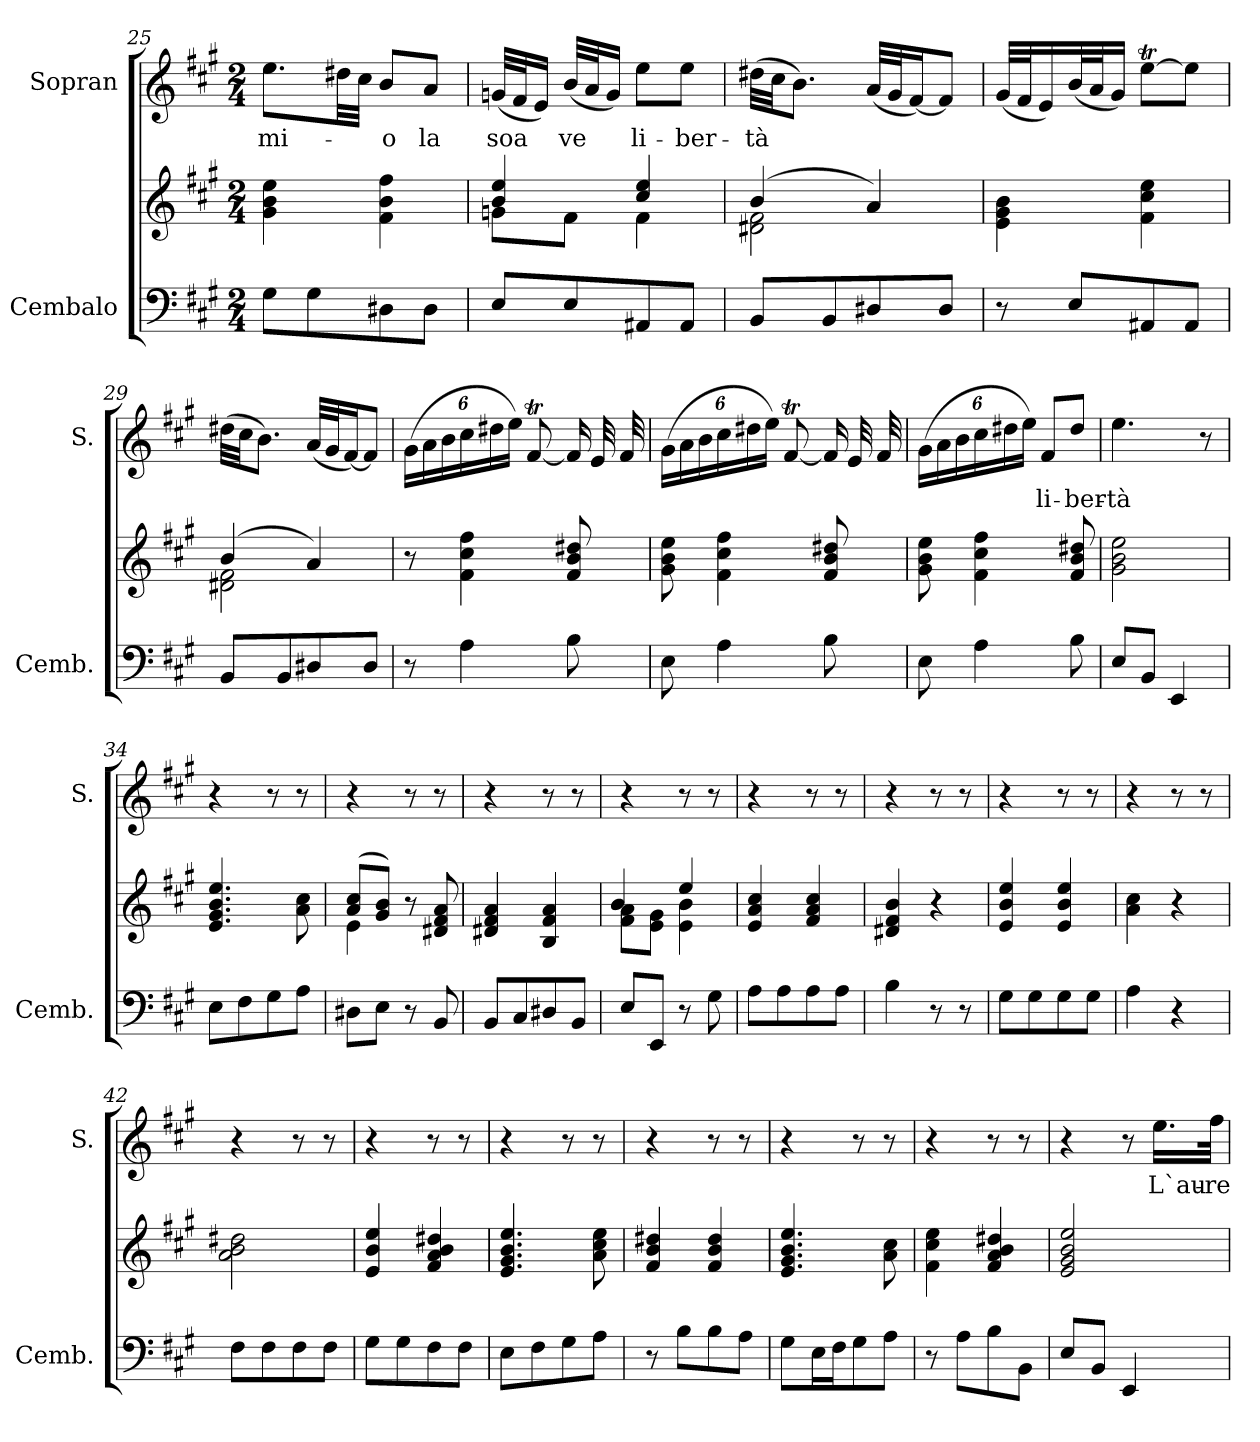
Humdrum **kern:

**kern	**kern	**kern	**text
*part2	*part2	*part1	*part1
*staff3	*staff2	*staff1	*staff1
*I"Cembalo	*	*I"Sopran	*
*I'Cemb.	*	*I'S.	*
!!LO:PB:g=z
*clefF4	*clefG2	*clefG2	*
*k[f#c#g#]	*k[f#c#g#]	*k[f#c#g#]	*
*M2/4	*M2/4	*M2/4	*
=25	=25	=25	=25
!	!	!	!LO:LY:b
8G#\L	4g#\ 4b\ 4ee\	8.ee\L	mi-
8G#\	.	.	.
.	.	32dd#X\LL	.
.	.	32cc#\JJJ	.
!	!	!	!LO:LY:b
8D#X\	4f#\ 4b\ 4ff#\	8b/L	-o
!	!	!	!LO:LY:b
8D#\J	.	8a/J	la
=26	=26	=26	=26
*	*^	*	*
!	!	!	!	!LO:LY:b
8E/L	4b/ 4ee/	8gn\L	(32gn/LLL	soa
.	.	.	32f#/J	.
.	.	.	16e/JJ)	.
!	!	!	!	!LO:LY:b
8E/	.	8f#\J	(32b/LLL	ve
.	.	.	32a/J	.
.	.	.	16g/JJ)	.
!	!	!	!	!LO:LY:b
8AA#X/	4cc#/ 4ee/	4f#\	8ee\L	li-
!	!	!	!	!LO:LY:b
8AA#/J	.	.	8ee\J	-ber-
=27	=27	=27	=27	=27
!	!	!	!	!LO:LY:b
8BB/L	(4b/	2d#X\ 2f#\	(32dd#X\LLL	-tà
.	.	.	32cc#\JJ	.
.	.	.	8.b\J)	.
8BB/	.	.	.	.
8D#X/	4a/)	.	(32a/LLL	.
.	.	.	32g#/J	.
.	.	.	[16f#/J)	.
8D#/J	.	.	8f#/J]	.
*	*v	*v	*	*
=28	=28	=28	=28
8r	4e\ 4g#\ 4b\	(32g#/LLL	.
.	.	32f#/J	.
.	.	16e/)	.
8E/L	.	(32b/L	.
.	.	32a/J	.
.	.	16g#/JJ)	.
8AA#X/	4f#\ 4cc#\ 4ee\	[8eeT\L	.
8AA#/J	.	8ee\J]	.
!!LO:LB:g=z
=29	=29	=29	=29
*	*^	*	*
8BB/L	(4b/	2d#X\ 2f#\	(32dd#X\LLL	.
.	.	.	32cc#\JJ	.
.	.	.	8.b\J)	.
8BB/	.	.	.	.
8D#X/	4a/)	.	(32a/LLL	.
.	.	.	32g#/J	.
.	.	.	[16f#/J)	.
8D#/J	.	.	8f#/J]	.
*	*v	*v	*	*
=30	=30	=30	=30
*	*	*Xbrackettup	*
8r	8r	(24g#\LL	.
.	.	24a\	.
.	.	24b\	.
4A\	4f#\ 4cc#\ 4ff#\	24cc#\	.
.	.	24dd#X\	.
.	.	24ee\JJ)	.
.	.	[8f#T/	.
8B\	8f#/ 8b/ 8dd#X/	16f#/LL]	.
.	.	32e/LL	.
.	.	32f#/JJJ	.
=31	=31	=31	=31
8E\	8g#\ 8b\ 8ee\	(24g#\LL	.
.	.	24a\	.
.	.	24b\	.
4A\	4f#\ 4cc#\ 4ff#\	24cc#\	.
.	.	24dd#X\	.
.	.	24ee\JJ)	.
.	.	[8f#T/	.
8B\	8f#/ 8b/ 8dd#X/	16f#/LL]	.
.	.	32e/LL	.
.	.	32f#/JJJ	.
=32	=32	=32	=32
8E\	8g#\ 8b\ 8ee\	(24g#\LL	.
.	.	24a\	.
.	.	24b\	.
4A\	4f#\ 4cc#\ 4ff#\	24cc#\	.
.	.	24dd#X\	.
.	.	24ee\JJ)	.
!	!	!	!LO:LY:b
.	.	8f#/L	li-
!	!	!	!LO:LY:b
8B\	8f#/ 8b/ 8dd#X/	8dd#/J	-ber-
!!LO:LB:g=z
=33	=33	=33	=33
!	!	!	!LO:LY:b
8E/L	2g#\ 2b\ 2ee\	4.ee\	-tà
8BB/J	.	.	.
4EE/	.	.	.
.	.	8r	.
=34	=34	=34	=34
8E\L	4.e/ 4.g#/ 4.b/ 4.ee/	4r	.
8F#\	.	.	.
8G#\	.	8r	.
8A\J	8a\ 8cc#\	8r	.
=35	=35	=35	=35
*	*^	*	*
8D#X\L	(8a/ 8cc#/L	4e\	4r	.
8E\J	8g#/ 8b/J)	.	.	.
8r	8r	4ryy	8r	.
8BB/	8d#X/ 8f#/ 8a/	.	8r	.
*	*v	*v	*	*
=36	=36	=36	=36
8BB/L	4d#X/ 4f#/ 4a/	4r	.
8C#/	.	.	.
8D#X/	4B/ 4f#/ 4a/	8r	.
8BB/J	.	8r	.
=37	=37	=37	=37
*	*^	*	*
8E/L	8f#\ 8a\L	4b/	4r	.
8EE/J	8e\ 8g#\J	.	.	.
8r	4ee/	4e\ 4b\	8r	.
8G#\	.	.	8r	.
*	*v	*v	*	*
=38	=38	=38	=38
8A\L	4e/ 4a/ 4cc#/	4r	.
8A\	.	.	.
8A\	4f#/ 4a/ 4cc#/	8r	.
8A\J	.	8r	.
=39	=39	=39	=39
4B\	4d#X/ 4f#/ 4b/	4r	.
8r	4r	8r	.
8r	.	8r	.
!!LO:LB:g=z
=40	=40	=40	=40
8G#\L	4e/ 4b/ 4ee/	4r	.
8G#\	.	.	.
8G#\	4e/ 4b/ 4ee/	8r	.
8G#\J	.	8r	.
=41	=41	=41	=41
4A\	4a\ 4cc#\	4r	.
4r	4r	8r	.
.	.	8r	.
=42	=42	=42	=42
8F#\L	2a\ 2b\ 2dd#X\	4r	.
8F#\	.	.	.
8F#\	.	8r	.
8F#\J	.	8r	.
=43	=43	=43	=43
8G#\L	4e/ 4b/ 4ee/	4r	.
8G#\	.	.	.
8F#\	4f#/ 4a/ 4b/ 4dd#X/	8r	.
8F#\J	.	8r	.
=44	=44	=44	=44
8E\L	4.e/ 4.g#/ 4.b/ 4.ee/	4r	.
8F#\	.	.	.
8G#\	.	8r	.
8A\J	8a\ 8cc#\ 8ee\	8r	.
=45	=45	=45	=45
8r	4f#/ 4b/ 4dd#X/	4r	.
8B\L	.	.	.
8B\	4f#/ 4b/ 4dd#/	8r	.
8A\J	.	8r	.
=46	=46	=46	=46
8G#\L	4.e/ 4.g#/ 4.b/ 4.ee/	4r	.
16E\L	.	.	.
16F#\J	.	.	.
8G#\	.	8r	.
8A\J	8a\ 8cc#\	8r	.
!!LO:PB:g=z
=47	=47	=47	=47
8r	4f#\ 4cc#\ 4ee\	4r	.
8A\L	.	.	.
8B\	4f#/ 4a/ 4b/ 4dd#X/	8r	.
8BB\J	.	8r	.
=48	=48	=48	=48
8E/L	2e/ 2g#/ 2b/ 2ee/	4r	.
8BB/J	.	.	.
4EE/	.	8r	.
!	!	!	!LO:LY:b
.	.	16.ee\LL	L`au-
!	!	!	!LO:LY:b
.	.	32ff#\JJk	-re
=	=	=	=
*-	*-	*-	*-
